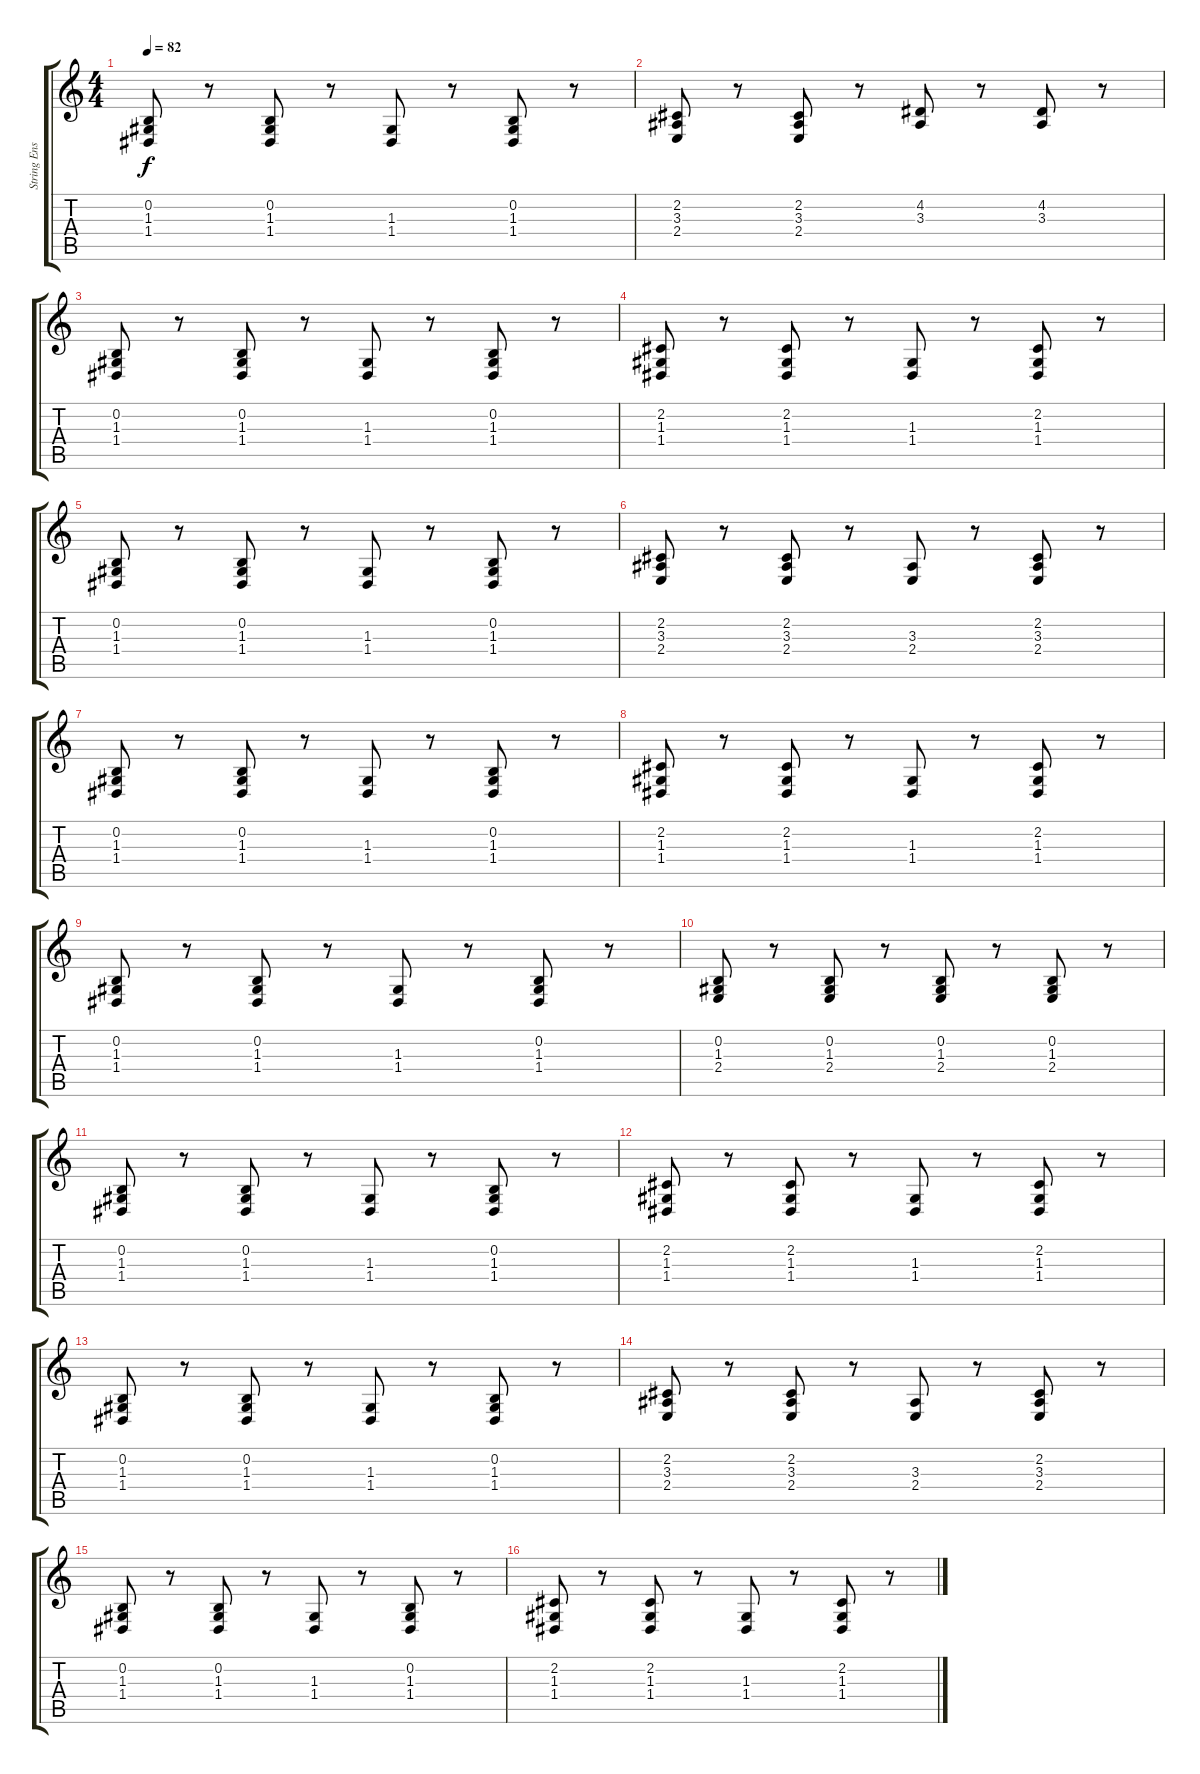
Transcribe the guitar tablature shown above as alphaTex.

\track ("String Ensemble" "String Ens") {instrument stringensemble1}
\staff {score tabs}
\tuning (E4 B3 G3 D3 A2 E2) {hide}
\ts (4 4)
\tempo 82
\clef g2
\ks c
(0.2 1.3 1.4).8{dy f} r.8 (0.2 1.3 1.4).8 r.8 (1.3 1.4).8 r.8 (0.2 1.3 1.4).8 r.8 |
(2.2 3.3 2.4).8 r.8 (2.2 3.3 2.4).8 r.8 (4.2 3.3).8 r.8 (4.2 3.3).8 r.8 |
(0.2 1.3 1.4).8 r.8 (0.2 1.3 1.4).8 r.8 (1.3 1.4).8 r.8 (0.2 1.3 1.4).8 r.8 |
(2.2 1.3 1.4).8 r.8 (2.2 1.3 1.4).8 r.8 (1.3 1.4).8 r.8 (2.2 1.3 1.4).8 r.8 |
(0.2 1.3 1.4).8 r.8 (0.2 1.3 1.4).8 r.8 (1.3 1.4).8 r.8 (0.2 1.3 1.4).8 r.8 |
(2.2 3.3 2.4).8 r.8 (2.2 3.3 2.4).8 r.8 (3.3 2.4).8 r.8 (2.2 3.3 2.4).8 r.8 |
(0.2 1.3 1.4).8 r.8 (0.2 1.3 1.4).8 r.8 (1.3 1.4).8 r.8 (0.2 1.3 1.4).8 r.8 |
(2.2 1.3 1.4).8 r.8 (2.2 1.3 1.4).8 r.8 (1.3 1.4).8 r.8 (2.2 1.3 1.4).8 r.8 |
(0.2 1.3 1.4).8 r.8 (0.2 1.3 1.4).8 r.8 (1.3 1.4).8 r.8 (0.2 1.3 1.4).8 r.8 |
(0.2 1.3 2.4).8 r.8 (0.2 1.3 2.4).8 r.8 (0.2 1.3 2.4).8 r.8 (0.2 1.3 2.4).8 r.8 |
(0.2 1.3 1.4).8 r.8 (0.2 1.3 1.4).8 r.8 (1.3 1.4).8 r.8 (0.2 1.3 1.4).8 r.8 |
(2.2 1.3 1.4).8 r.8 (2.2 1.3 1.4).8 r.8 (1.3 1.4).8 r.8 (2.2 1.3 1.4).8 r.8 |
(0.2 1.3 1.4).8 r.8 (0.2 1.3 1.4).8 r.8 (1.3 1.4).8 r.8 (0.2 1.3 1.4).8 r.8 |
(2.2 3.3 2.4).8 r.8 (2.2 3.3 2.4).8 r.8 (3.3 2.4).8 r.8 (2.2 3.3 2.4).8 r.8 |
(0.2 1.3 1.4).8 r.8 (0.2 1.3 1.4).8 r.8 (1.3 1.4).8 r.8 (0.2 1.3 1.4).8 r.8 |
(2.2 1.3 1.4).8 r.8 (2.2 1.3 1.4).8 r.8 (1.3 1.4).8 r.8 (2.2 1.3 1.4).8 r.8
